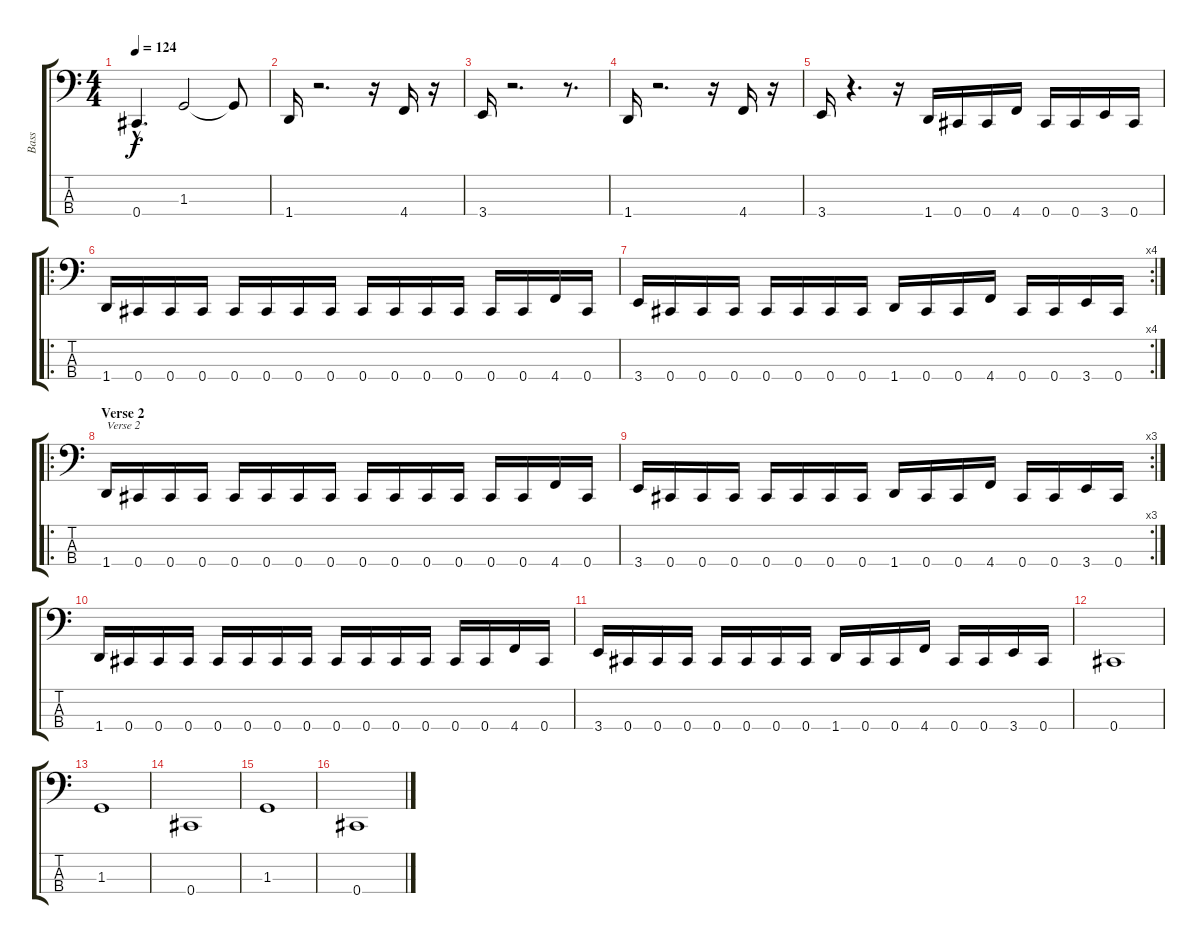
\track ("Bass" "Bass") {instrument electricbasspick}
\staff {score tabs}
\tuning (E2 B1 Gb1 Db1) {hide}
\ts (4 4)
\tempo 124
\clef f4
\ks c
0.4{hac t}.4{d dy f} 1.3.2 1.3{t}.8 |
1.4.16 r.2{d} r.16 4.4.16 r.16 |
3.4.16 r.2{d} r.8{d} |
1.4.16 r.2{d} r.16 4.4.16 r.16 |
3.4.16 r.4{d} r.16 1.4.16 0.4.16 0.4.16 4.4.16 0.4.16 0.4.16 3.4.16 0.4.16 |
\ro
1.4.16 0.4.16 0.4.16 0.4.16 0.4.16 0.4.16 0.4.16 0.4.16 0.4.16 0.4.16 0.4.16 0.4.16 0.4.16 0.4.16 4.4.16 0.4.16 |
\rc 4
3.4.16 0.4.16 0.4.16 0.4.16 0.4.16 0.4.16 0.4.16 0.4.16 1.4.16 0.4.16 0.4.16 4.4.16 0.4.16 0.4.16 3.4.16 0.4.16 |
\ro
\section ("" "Verse 2")
1.4.16{txt "Verse 2"} 0.4.16 0.4.16 0.4.16 0.4.16 0.4.16 0.4.16 0.4.16 0.4.16 0.4.16 0.4.16 0.4.16 0.4.16 0.4.16 4.4.16 0.4.16 |
\rc 3
3.4.16 0.4.16 0.4.16 0.4.16 0.4.16 0.4.16 0.4.16 0.4.16 1.4.16 0.4.16 0.4.16 4.4.16 0.4.16 0.4.16 3.4.16 0.4.16 |
1.4.16 0.4.16 0.4.16 0.4.16 0.4.16 0.4.16 0.4.16 0.4.16 0.4.16 0.4.16 0.4.16 0.4.16 0.4.16 0.4.16 4.4.16 0.4.16 |
3.4.16 0.4.16 0.4.16 0.4.16 0.4.16 0.4.16 0.4.16 0.4.16 1.4.16 0.4.16 0.4.16 4.4.16 0.4.16 0.4.16 3.4.16 0.4.16 |
0.4.1 |
1.3.1 |
0.4.1 |
1.3.1 |
0.4.1
